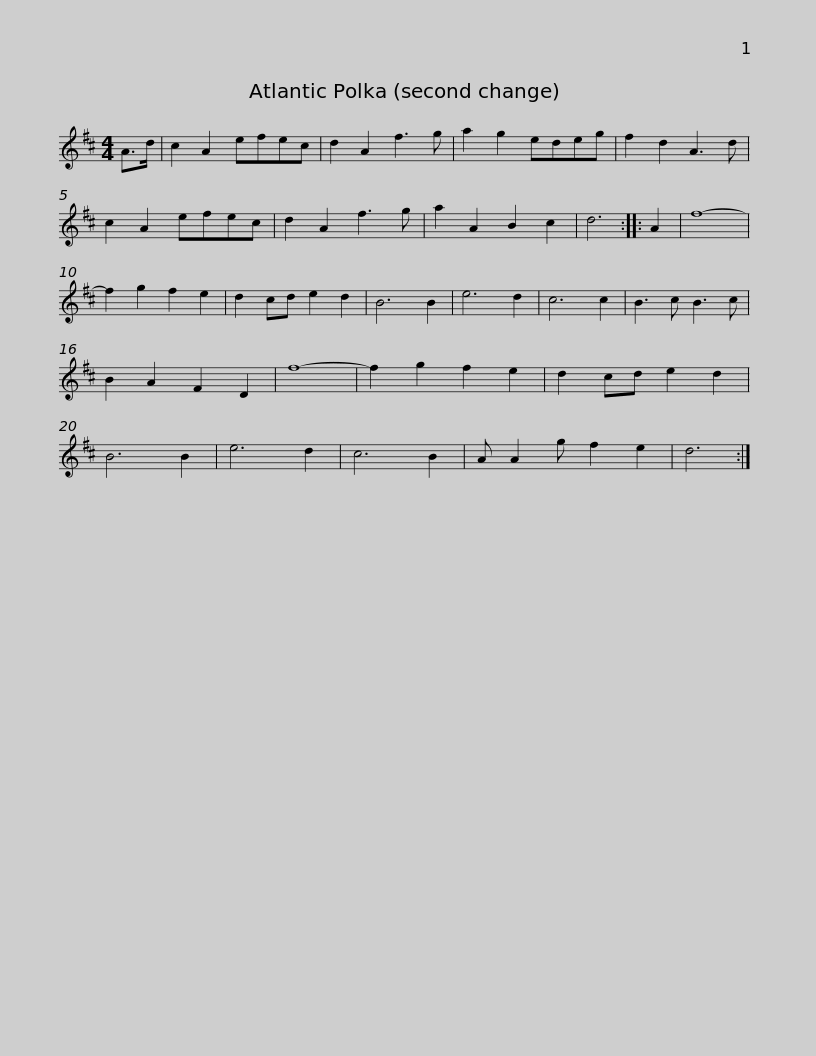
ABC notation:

X:1
L:1/8
M:4/4
I:linebreak $
K:D
V:1 treble
V:1
 A>d | c2 A2 efec | d2 A2 f3 g | a2 g2 edeg | f2 d2 A3 d | %5
 c2 A2 efec | d2 A2 f3 g | a2 A2 B2 c2 | d6 ::$ A2 | %10
 f8- | f2 g2 f2 e2 | d2 cd e2 d2 | B6 B2 | e6 d2 | %15
 c6 c2 | B3 c B3 c | B2 A2 F2 D2 | f8- | f2 g2 f2 e2 |$ %20
 d2 cd e2 d2 | B6 B2 | e6 d2 | c6 B2 | A A2 g f2 e2 | %25
 d6 :| %26
